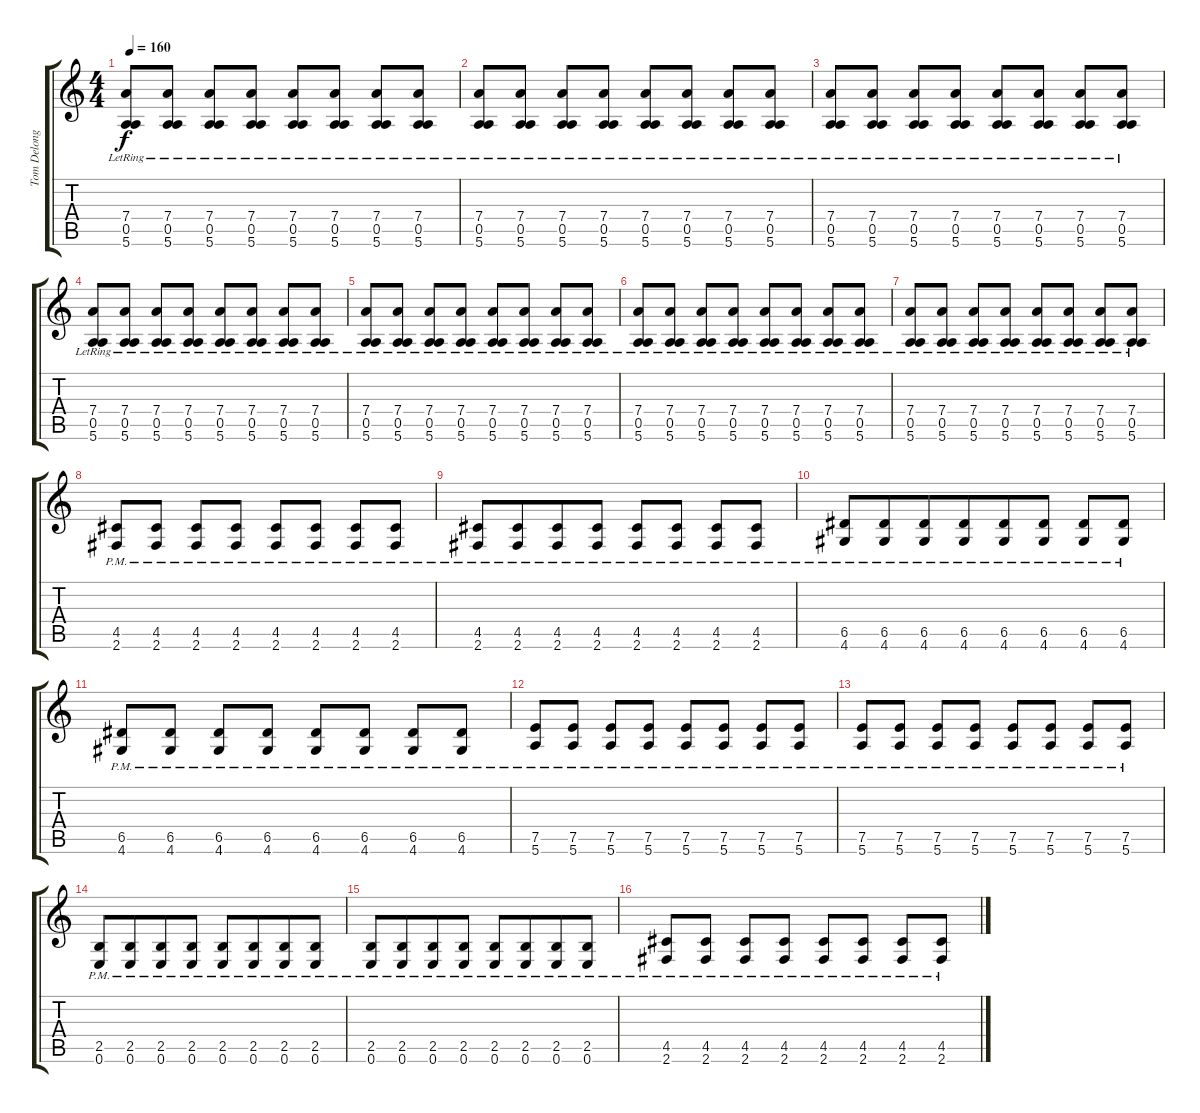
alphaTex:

\track ("Tom Delonge Distorted Guitar Right Ear" "Tom Delong") {instrument overdrivenguitar}
\staff {score tabs}
\tuning (E4 B3 G3 D3 A2 E2) {hide}
\ts (4 4)
\tempo 160
\clef g2
\ks c
(7.4{lr} 0.5{lr} 5.6{lr}).8{dy f} (7.4{lr} 0.5{lr} 5.6{lr}).8 (7.4{lr} 0.5{lr} 5.6{lr}).8{beam merge} (7.4{lr} 0.5{lr} 5.6{lr}).8 (7.4{lr} 0.5{lr} 5.6{lr}).8 (7.4{lr} 0.5{lr} 5.6{lr}).8 (7.4{lr} 0.5{lr} 5.6{lr}).8 (7.4{lr} 0.5{lr} 5.6{lr}).8 |
(7.4{lr} 0.5{lr} 5.6{lr}).8 (7.4{lr} 0.5{lr} 5.6{lr}).8 (7.4{lr} 0.5{lr} 5.6{lr}).8{beam merge} (7.4{lr} 0.5{lr} 5.6{lr}).8 (7.4{lr} 0.5{lr} 5.6{lr}).8 (7.4{lr} 0.5{lr} 5.6{lr}).8 (7.4{lr} 0.5{lr} 5.6{lr}).8 (7.4{lr} 0.5{lr} 5.6{lr}).8 |
(7.4{lr} 0.5{lr} 5.6{lr}).8 (7.4{lr} 0.5{lr} 5.6{lr}).8 (7.4{lr} 0.5{lr} 5.6{lr}).8{beam merge} (7.4{lr} 0.5{lr} 5.6{lr}).8 (7.4{lr} 0.5{lr} 5.6{lr}).8 (7.4{lr} 0.5{lr} 5.6{lr}).8 (7.4{lr} 0.5{lr} 5.6{lr}).8 (7.4{lr} 0.5{lr} 5.6{lr}).8 |
(7.4{lr} 0.5{lr} 5.6{lr}).8 (7.4{lr} 0.5{lr} 5.6{lr}).8 (7.4{lr} 0.5{lr} 5.6{lr}).8{beam merge} (7.4{lr} 0.5{lr} 5.6{lr}).8 (7.4{lr} 0.5{lr} 5.6{lr}).8 (7.4{lr} 0.5{lr} 5.6{lr}).8 (7.4{lr} 0.5{lr} 5.6{lr}).8 (7.4{lr} 0.5{lr} 5.6{lr}).8 |
(7.4{lr} 0.5{lr} 5.6{lr}).8 (7.4{lr} 0.5{lr} 5.6{lr}).8 (7.4{lr} 0.5{lr} 5.6{lr}).8{beam merge} (7.4{lr} 0.5{lr} 5.6{lr}).8 (7.4{lr} 0.5{lr} 5.6{lr}).8 (7.4{lr} 0.5{lr} 5.6{lr}).8 (7.4{lr} 0.5{lr} 5.6{lr}).8 (7.4{lr} 0.5{lr} 5.6{lr}).8 |
(7.4{lr} 0.5{lr} 5.6{lr}).8 (7.4{lr} 0.5{lr} 5.6{lr}).8 (7.4{lr} 0.5{lr} 5.6{lr}).8{beam merge} (7.4{lr} 0.5{lr} 5.6{lr}).8 (7.4{lr} 0.5{lr} 5.6{lr}).8 (7.4{lr} 0.5{lr} 5.6{lr}).8 (7.4{lr} 0.5{lr} 5.6{lr}).8 (7.4{lr} 0.5{lr} 5.6{lr}).8 |
(7.4{lr} 0.5{lr} 5.6{lr}).8 (7.4{lr} 0.5{lr} 5.6{lr}).8 (7.4{lr} 0.5{lr} 5.6{lr}).8{beam merge} (7.4{lr} 0.5{lr} 5.6{lr}).8 (7.4{lr} 0.5{lr} 5.6{lr}).8 (7.4{lr} 0.5{lr} 5.6{lr}).8 (7.4{lr} 0.5{lr} 5.6{lr}).8 (7.4{lr} 0.5{lr} 5.6{lr}).8 |
(4.5{pm} 2.6).8{beam merge} (4.5{pm} 2.6).8 (4.5{pm} 2.6).8{beam merge} (4.5{pm} 2.6).8 (4.5{pm} 2.6).8{beam merge} (4.5{pm} 2.6).8 (4.5{pm} 2.6).8 (4.5{pm} 2.6).8 |
(4.5{pm} 2.6).8 (4.5{pm} 2.6).8{beam merge} (4.5{pm} 2.6).8 (4.5{pm} 2.6).8 (4.5{pm} 2.6).8 (4.5{pm} 2.6).8 (4.5{pm} 2.6).8 (4.5{pm} 2.6).8 |
(6.5{pm} 4.6).8{beam merge} (6.5{pm} 4.6).8{beam merge} (6.5{pm} 4.6).8 (6.5{pm} 4.6).8{beam merge} (6.5{pm} 4.6).8 (6.5{pm} 4.6).8 (6.5{pm} 4.6).8 (6.5{pm} 4.6).8 |
(6.5{pm} 4.6).8{beam merge} (6.5{pm} 4.6).8 (6.5{pm} 4.6).8 (6.5{pm} 4.6).8 (6.5{pm} 4.6).8 (6.5{pm} 4.6).8 (6.5{pm} 4.6).8 (6.5{pm} 4.6).8 |
(7.5{pm} 5.6).8{beam merge} (7.5{pm} 5.6).8 (7.5{pm} 5.6).8 (7.5{pm} 5.6).8 (7.5{pm} 5.6).8 (7.5{pm} 5.6).8 (7.5{pm} 5.6).8 (7.5{pm} 5.6).8 |
(7.5{pm} 5.6).8{beam merge} (7.5{pm} 5.6).8 (7.5{pm} 5.6).8 (7.5{pm} 5.6).8 (7.5{pm} 5.6).8 (7.5{pm} 5.6).8 (7.5{pm} 5.6).8 (7.5{pm} 5.6).8 |
(2.5{pm} 0.6{pm}).8 (2.5{pm} 0.6{pm}).8{beam merge} (2.5{pm} 0.6{pm}).8{beam merge} (2.5{pm} 0.6{pm}).8 (2.5{pm} 0.6{pm}).8 (2.5{pm} 0.6{pm}).8{beam merge} (2.5{pm} 0.6{pm}).8{beam merge} (2.5{pm} 0.6{pm}).8 |
(2.5{pm} 0.6{pm}).8 (2.5{pm} 0.6{pm}).8{beam merge} (2.5{pm} 0.6{pm}).8{beam merge} (2.5{pm} 0.6{pm}).8 (2.5{pm} 0.6{pm}).8 (2.5{pm} 0.6{pm}).8{beam merge} (2.5{pm} 0.6{pm}).8{beam merge} (2.5{pm} 0.6{pm}).8 |
(4.5{pm} 2.6).8{beam merge} (4.5{pm} 2.6).8 (4.5{pm} 2.6).8{beam merge} (4.5{pm} 2.6).8 (4.5{pm} 2.6).8{beam merge} (4.5{pm} 2.6).8 (4.5{pm} 2.6).8 (4.5{pm} 2.6).8
